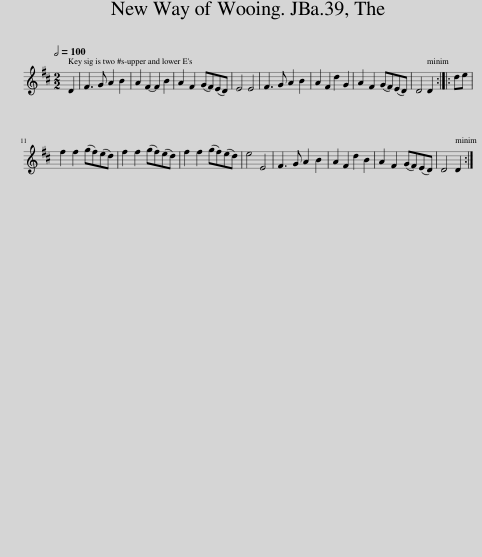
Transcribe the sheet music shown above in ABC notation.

X:1
L:1/8
Q:1/2=100
M:2/2
I:linebreak $
K:D
V:1 treble
V:1
 D2 | F3 G A2 B2 | A2 F2- F2 B2 | A2 F2 (GF)(ED) | E4 E4 | %5
 F3 G A2 B2 | A2 F2 d2 G2 | A2 F2 (GF)(ED) | D4 D2 :: de |$ %10
 f2 f2 (gf)(ed) | f2 f2 (gf)(ed) | f2 f2 (gf)(ed) | e4 E4 | F3 G A2 B2 | %15
 A2 F2 d2 B2 | A2 F2 (GF)(ED) | D4 D2 :| %18
